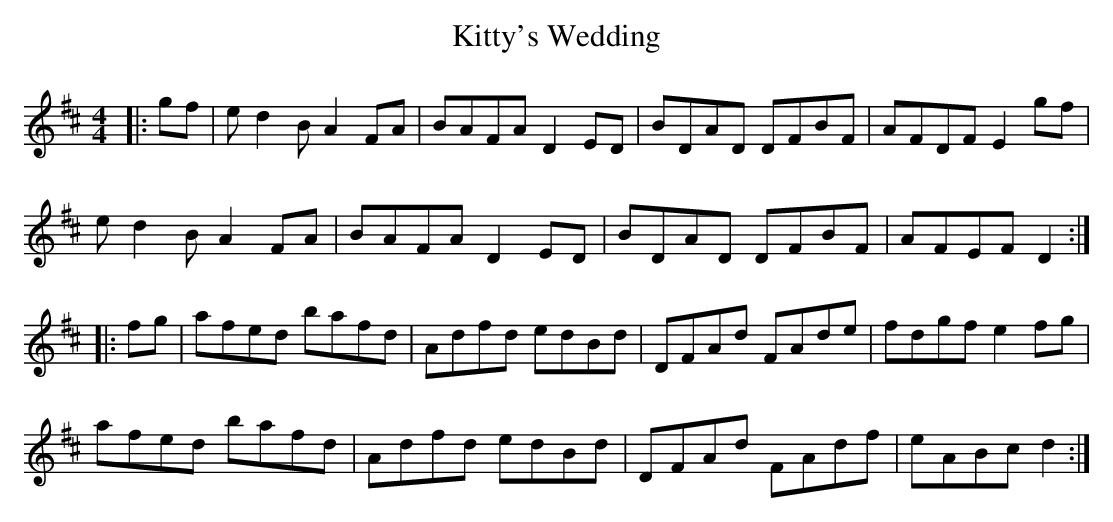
X:1
T: Kitty's Wedding
M: 4/4
L: 1/8
K: Dmaj
|:gf |e d2 B A2FA|BAFA D2 ED|BDAD DFBF|AFDF E2 gf|
e d2 B A2FA|BAFA D2 ED|BDAD DFBF|AFEF D2:|
|:fg|afed bafd|Adfd edBd|DFAd FAde|fdgf e2fg|
afed bafd|Adfd edBd|DFAd FAdf|eABc d2:|
